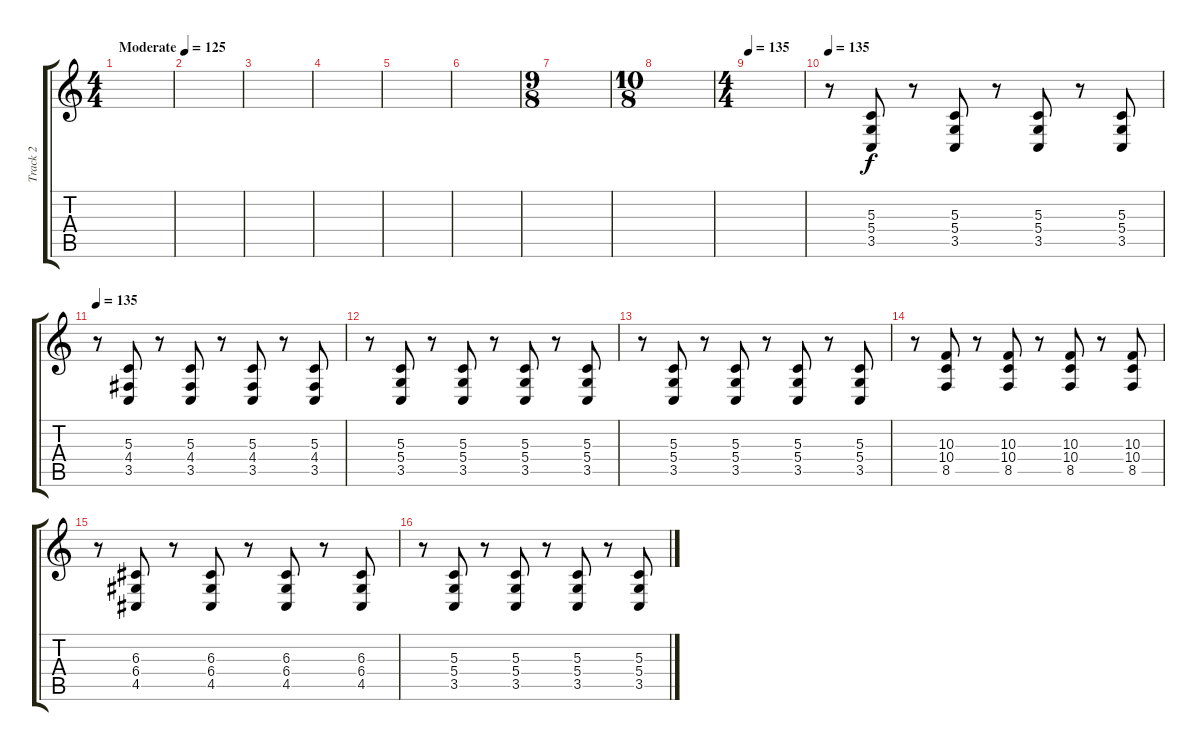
\track ("Track 2" "Track 2") {instrument trombone}
\staff {score tabs}
\tuning (E4 B3 G3 D3 A2 E2) {hide}
\ts (4 4)
\tempo (125 "Moderate")
\clef g2
\ks c
|
|
|
|
|
|
\ts (9 8)
|
\ts (10 8)
|
\ts (4 4)
\tempo 135
|
\tempo 135
r.8 (5.3 5.4 3.5).8 r.8 (5.3 5.4 3.5).8 r.8 (5.3 5.4 3.5).8 r.8 (5.3 5.4 3.5).8 |
\tempo 135
r.8 (5.3 4.4 3.5).8 r.8 (5.3 4.4 3.5).8 r.8 (5.3 4.4 3.5).8 r.8 (5.3 4.4 3.5).8 |
r.8 (5.3 5.4 3.5).8 r.8 (5.3 5.4 3.5).8 r.8 (5.3 5.4 3.5).8 r.8 (5.3 5.4 3.5).8 |
r.8 (5.3 5.4 3.5).8 r.8 (5.3 5.4 3.5).8 r.8 (5.3 5.4 3.5).8 r.8 (5.3 5.4 3.5).8 |
r.8 (10.3 10.4 8.5).8 r.8 (10.3 10.4 8.5).8 r.8 (10.3 10.4 8.5).8 r.8 (10.3 10.4 8.5).8 |
r.8 (6.3 6.4 4.5).8 r.8 (6.3 6.4 4.5).8 r.8 (6.3 6.4 4.5).8 r.8 (6.3 6.4 4.5).8 |
r.8 (5.3 5.4 3.5).8 r.8 (5.3 5.4 3.5).8 r.8 (5.3 5.4 3.5).8 r.8 (5.3 5.4 3.5).8
